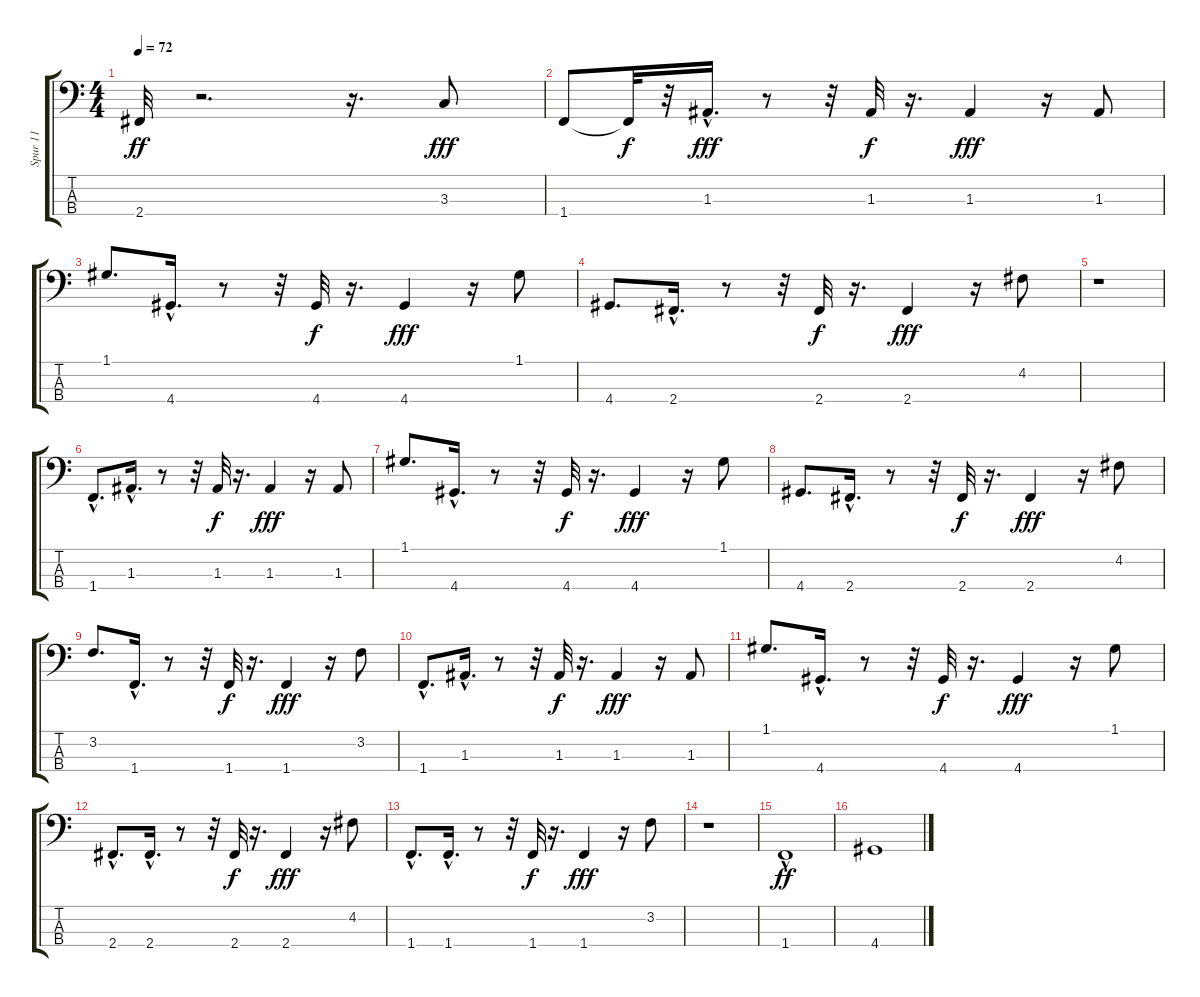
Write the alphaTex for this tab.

\track ("Spur 11" "Spur 11") {instrument fretlessbass}
\staff {score tabs}
\tuning (G2 D2 A1 E1) {hide}
\ts (4 4)
\tempo 72
\clef f4
\ks c
2.4.32{dy ff} r.2{d} r.16{d} 3.3.8{dy fff} |
1.4.8 1.4{t}.32{dy f} r.32 1.3{hac}.16{d dy fff} r.8 r.32 1.3.32{dy f} r.16{d} 1.3.4{dy fff} r.16 1.3.8 |
1.1.8{d} 4.4{hac}.16{d} r.8 r.32 4.4.32{dy f} r.16{d} 4.4.4{dy fff} r.16 1.1.8 |
4.4.8{d} 2.4{hac}.16{d} r.8 r.32 2.4.32{dy f} r.16{d} 2.4.4{dy fff} r.16 4.2.8 |
r.1 |
1.4{hac}.8{d} 1.3{hac}.16{d} r.8 r.32 1.3.32{dy f} r.16{d} 1.3.4{dy fff} r.16 1.3.8 |
1.1.8{d} 4.4{hac}.16{d} r.8 r.32 4.4.32{dy f} r.16{d} 4.4.4{dy fff} r.16 1.1.8 |
4.4.8{d} 2.4{hac}.16{d} r.8 r.32 2.4.32{dy f} r.16{d} 2.4.4{dy fff} r.16 4.2.8 |
3.2.8{d} 1.4{hac}.16{d} r.8 r.32 1.4.32{dy f} r.16{d} 1.4.4{dy fff} r.16 3.2.8 |
1.4{hac}.8{d} 1.3{hac}.16{d} r.8 r.32 1.3.32{dy f} r.16{d} 1.3.4{dy fff} r.16 1.3.8 |
1.1.8{d} 4.4{hac}.16{d} r.8 r.32 4.4.32{dy f} r.16{d} 4.4.4{dy fff} r.16 1.1.8 |
2.4{hac}.8{d} 2.4{hac}.16{d} r.8 r.32 2.4.32{dy f} r.16{d} 2.4.4{dy fff} r.16 4.2.8 |
1.4{hac}.8{d} 1.4{hac}.16{d} r.8 r.32 1.4.32{dy f} r.16{d} 1.4.4{dy fff} r.16 3.2.8 |
r.1 |
1.4{hac}.1{dy ff} |
4.4.1
